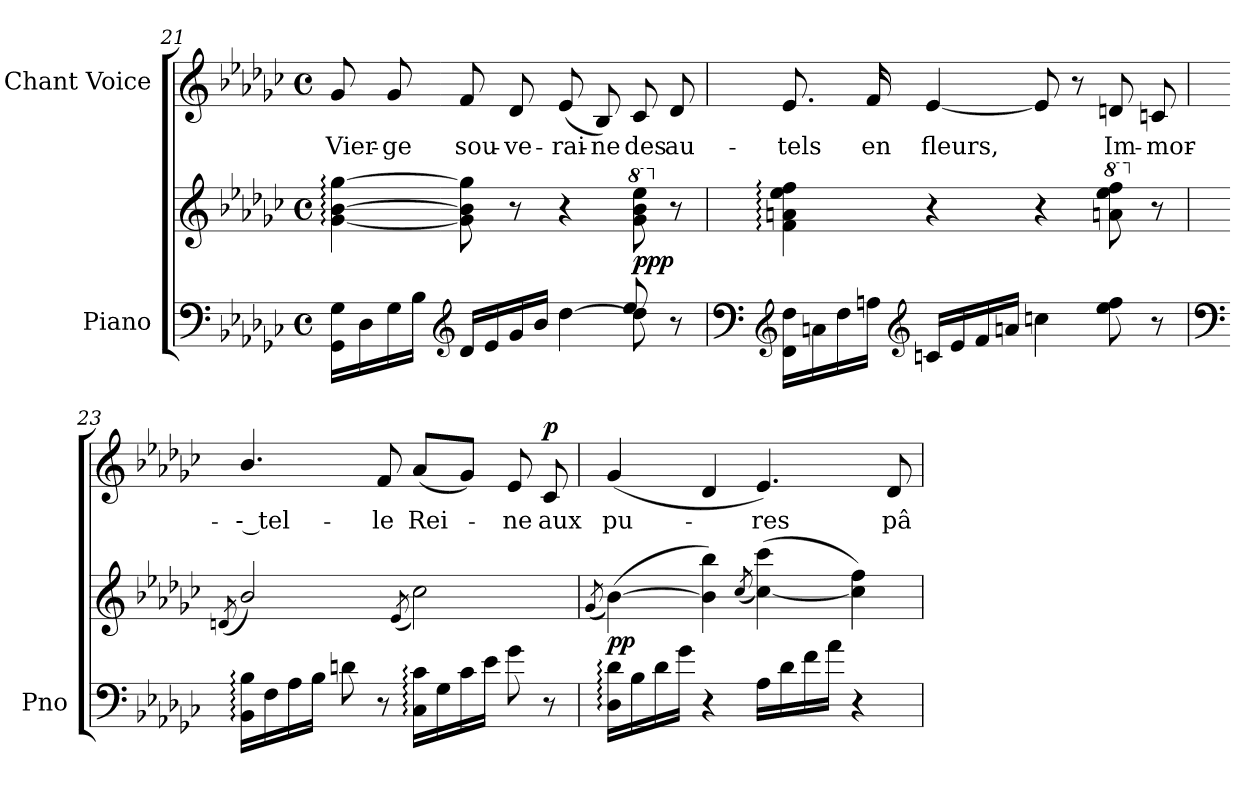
**kern	**kern	**dynam	**kern	**text	**dynam
*part2	*part2	*part2	*part1	*part1	*part1
*staff3	*staff2	*staff2/3	*staff1	*staff1	*staff1
*I"Piano	*	*	*I"Chant Voice	*	*
*I'Pno	*	*	*	*	*
*clefF4	*clefG2	*	*clefG2	*	*
*k[b-e-a-d-g-c-]	*k[b-e-a-d-g-c-]	*	*k[b-e-a-d-g-c-]	*	*
*M4/4	*M4/4	*	*M4/4	*	*
*met(c)	*met(c)	*	*met(c)	*	*
=21	=21	=21	=21	=21	=21
*^	*	*	*	*	*
!	!	!	!	!	!LO:LY:b	!
16GG-\ 16G-\LL	2.rCCyy	[4g-\: [4b-\: [4gg-\:	.	8g-/	Vier-	.
16D-\	.	.	.	.	.	.
!	!	!	!	!	!LO:LY:b	!
16G-\	.	.	.	8g-/	-ge	.
16B-\JJ	.	.	.	.	.	.
*clefG2	*	*	*	*	*	*
!	!	!	!	!	!LO:LY:b	!
16d-/LL	.	8g-\] 8b-\] 8gg-\]	.	8f/	sou-	.
16e-/	.	.	.	.	.	.
!	!	!	!	!	!LO:LY:b	!
16g-/	.	8r	.	8d-/	-ve-	.
16b-/JJ	.	.	.	.	.	.
!	!	!	!	!	!LO:LY:b	!
[4dd-\	.	4r	.	(<8e-/	-rai-	.
!	!	!	!	!	!LO:LY:b	!
.	.	.	.	8B-/)	-ne	.
*	*	*8va	*	*	*	*
!	!	!	!LO:DY:b	!	!LO:LY:b	!
8dd-\]	8ee-/	8gg-\ 8bb-\ 8eee-\	ppp	8c-/	des	.
*	*	*X8va	*	*	*	*
!	!	!	!	!	!LO:LY:b	!
8ryy	8r	8r	.	8d-/	au-	.
*v	*v	*	*	*	*	*
=22	=22	=22	=22	=22	=22
*clefF4	*	*	*	*	*
*^	*	*	*	*	*
!	!	!	!	!	!LO:LY:b	!
*v	*v	*	*	*	*	*
16FF\ 16F\LL	4f\: 4an\: 4ee-\: 4ff\:	.	8.e-/	-tels	.
16Cn\	.	.	.	.	.
16F\	.	.	.	.	.
!	!	!	!	!LO:LY:b	!
16An\JJ	.	.	16f/	en	.
*clefG2	*	*	*	*	*
!	!	!	!	!LO:LY:b	!
16cn/LL	4r	.	[4e-/	fleurs,	.
16e-/	.	.	.	.	.
16f/	.	.	.	.	.
16an/JJ	.	.	.	.	.
4ccn\	4r	.	8e-/]	.	.
.	.	.	8r	.	.
*	*8va	*	*	*	*
!	!	!	!	!LO:LY:b	!LO:DY:a
!	!	!	!	!	!LO:DY:n=1:a
8ee-\ 8ff\	8aan\ 8eee-\ 8fff\	.	8dn/	Im-	other-dynamics f
*	*X8va	*	*	*	*
!	!	!	!	!LO:LY:b	!
8r	8r	.	8cn/	-mor-	.
!!LO:LB:g=z
=23	=23	=23	=23	=23	=23
*clefF4	*	*	*	*	*
.	(<8qdn/	.	.	.	.
!	!	!	!	!LO:LY:b	!
16BB-\: 16B-\:LL	2b-/)	.	4.b-/	-- tel-	.
16F\	.	.	.	.	.
16A-\	.	.	.	.	.
16B-\JJ	.	.	.	.	.
8dn\	.	.	.	.	.
!	!	!	!	!LO:LY:b	!
8r	.	.	8f/	-le	.
.	(<8qe-/	.	.	.	.
!	!	!	!	!LO:LY:b	!
16C-\: 16c-\:LL	2cc-\)	.	(<8a-/L	Rei-	.
16G-\	.	.	.	.	.
16c-\	.	.	8g-/J)	.	.
16e-\JJ	.	.	.	.	.
!	!	!	!	!LO:LY:b	!
8g-\	.	.	8e-/	-ne	.
!	!	!	!	!LO:LY:b	!LO:DY:a
8r	.	.	8c-/	aux	p
=24	=24	=24	=24	=24	=24
.	(<8qg-/	.	.	.	.
!	!	!LO:DY:b	!	!LO:LY:b	!
16D-\: 16d-\:LL	(>[4b-\)	pp	(>4g-/	pu-	.
16B-\	.	.	.	.	.
16d-\	.	.	.	.	.
16g-\JJ	.	.	.	.	.
4r	4b-\] 4bb-\)	.	4d-/	.	.
.	(<8qcc-/	.	.	.	.
!	!	!	!	!LO:LY:b	!
16A-\LL	(>[4cc-\ 4ccc-\)	.	4.e-/)	-res	.
16d-\	.	.	.	.	.
16f\	.	.	.	.	.
16a-\JJ	.	.	.	.	.
4r	4cc-\] 4ff\)	.	.	.	.
!	!	!	!	!LO:LY:b	!
.	.	.	8d-/	pâ-	.
=	=	=	=	=	=
*-	*-	*-	*-	*-	*-
